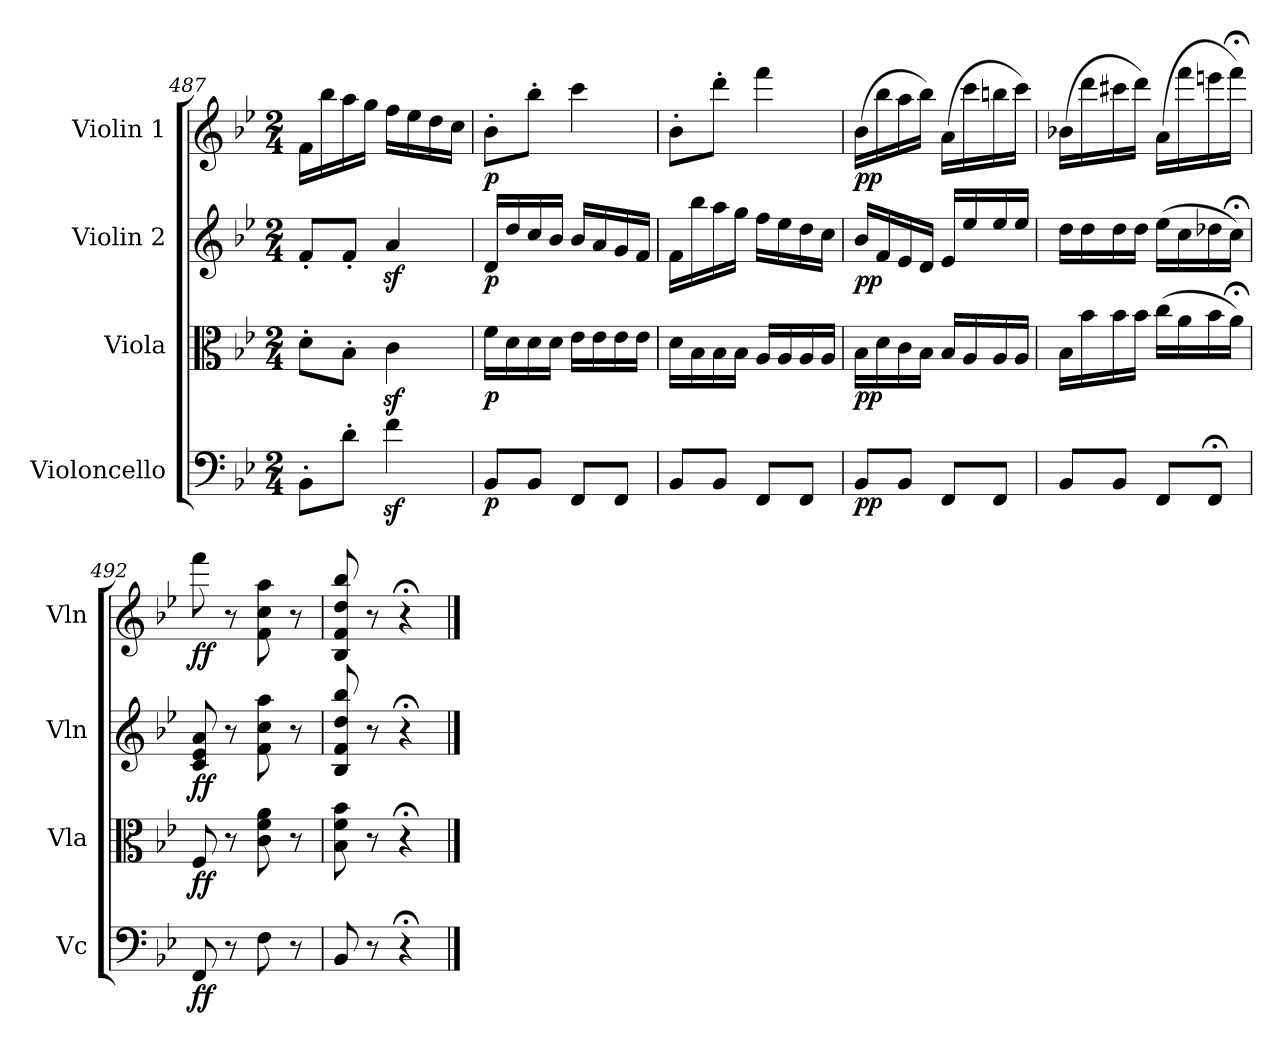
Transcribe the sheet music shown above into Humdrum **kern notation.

**kern	**dynam	**kern	**dynam	**kern	**dynam	**kern	**dynam
*part4	*part4	*part3	*part3	*part2	*part2	*part1	*part1
*staff4	*staff4	*staff3	*staff3	*staff2	*staff2	*staff1	*staff1
*I"Violoncello	*	*I"Viola	*	*I"Violin 2	*	*I"Violin 1	*
*I'Vc	*	*I'Vla	*	*I'Vln	*	*I'Vln	*
*clefF4	*	*clefC3	*	*clefG2	*	*clefG2	*
*k[b-e-]	*	*k[b-e-]	*	*k[b-e-]	*	*k[b-e-]	*
*M2/4	*	*M2/4	*	*M2/4	*	*M2/4	*
=487	=487	=487	=487	=487	=487	=487	=487
8BB-'\L	.	8d'\L	.	8f'/L	.	16f\LL	.
.	.	.	.	.	.	16bb-\	.
8d'\J	.	8B-'\J	.	8f'/J	.	16aa\	.
.	.	.	.	.	.	16gg\JJ	.
4fz<\	.	4cz<\	.	4az</	.	16ff\LL	.
.	.	.	.	.	.	16ee-\	.
.	.	.	.	.	.	16dd\	.
.	.	.	.	.	.	16cc\JJ	.
!!LO:LB:g=z
=488	=488	=488	=488	=488	=488	=488	=488
!	!LO:DY:b	!	!LO:DY:b	!	!LO:DY:b	!	!LO:DY:b
8BB-/L	p	16f\LL	p	16d/LL	p	8b-'\L	p
.	.	16d\	.	16dd/	.	.	.
8BB-/J	.	16d\	.	16cc/	.	8bb-'\J	.
.	.	16d\JJ	.	16b-/JJ	.	.	.
8FF/L	.	16e-\LL	.	16b-/LL	.	4ccc\	.
.	.	16e-\	.	16a/	.	.	.
8FF/J	.	16e-\	.	16g/	.	.	.
.	.	16e-\JJ	.	16f/JJ	.	.	.
!!LO:LB:g=z
=489	=489	=489	=489	=489	=489	=489	=489
!	!LO:DY:b	!	!	!	!	!	!
!	!LO:DY:n=1:b	!	!LO:DY:b	!	!	!	!
!	!	!	!LO:DY:n=1:b	!	!LO:DY:b	!	!
!	!	!	!	!	!LO:DY:n=1:b	!	!LO:DY:b
!	!	!	!	!	!	!	!LO:DY:n=1:b
8BB-/L	other-dynamics p	16d\LL	other-dynamics p	16f\LL	other-dynamics p	8b-'\L	other-dynamics p
.	.	16B-\	.	16bb-\	.	.	.
8BB-/J	.	16B-\	.	16aa\	.	8ddd'\J	.
.	.	16B-\JJ	.	16gg\JJ	.	.	.
8FF/L	.	16A/LL	.	16ff\LL	.	4fff\	.
.	.	16A/	.	16ee-\	.	.	.
8FF/J	.	16A/	.	16dd\	.	.	.
.	.	16A/JJ	.	16cc\JJ	.	.	.
=490	=490	=490	=490	=490	=490	=490	=490
!	!LO:DY:b	!	!LO:DY:b	!	!LO:DY:b	!	!LO:DY:b
8BB-/L	pp	16B-\LL	pp	16b-/LL	pp	(16b-\LL	pp
.	.	16d\	.	16f/	.	16bb-\	.
8BB-/J	.	16c\	.	16e-/	.	16aa\	.
.	.	16B-\JJ	.	16d/JJ	.	16bb-\JJ)	.
8FF/L	.	16B-/LL	.	16e-/LL	.	(16a\LL	.
.	.	16A/	.	16ee-/	.	16ccc\	.
8FF/J	.	16A/	.	16ee-/	.	16bbn\	.
.	.	16A/JJ	.	16ee-/JJ	.	16ccc\JJ)	.
=491	=491	=491	=491	=491	=491	=491	=491
8BB-/L	.	16B-\LL	.	16dd\LL	.	(16b-X\LL	.
.	.	16b-\	.	16dd\	.	16ddd\	.
8BB-/J	.	16b-\	.	16dd\	.	16ccc#X\	.
.	.	16b-\JJ	.	16dd\JJ	.	16ddd\JJ)	.
8FF/L	.	(16cc\LL	.	(16ee-\LL	.	(16a\LL	.
.	.	16a\	.	16cc\	.	16fff\	.
8FF;</J	.	16b-\	.	16dd-X\	.	16eeen\	.
.	.	16a;<\JJ)	.	16cc;<\JJ)	.	16fff;<\JJ)	.
=492	=492	=492	=492	=492	=492	=492	=492
!	!LO:DY:b	!	!LO:DY:b	!	!LO:DY:b	!	!LO:DY:b
8FF/	ff	8F/	ff	8c/ 8e-/ 8a/	ff	8fff\	ff
8r	.	8r	.	8r	.	8r	.
8F\	.	8c\ 8f\ 8a\	.	8f\ 8cc\ 8aa\	.	8f\ 8cc\ 8aa\	.
8r	.	8r	.	8r	.	8r	.
=493	=493	=493	=493	=493	=493	=493	=493
8BB-/	.	8B-\ 8f\ 8b-\	.	8B-/ 8f/ 8dd/ 8bb-/	.	8B-/ 8f/ 8dd/ 8bb-/	.
8r	.	8r	.	8r	.	8r	.
4r;<	.	4r;<	.	4r;<	.	4r;<	.
==	==	==	==	==	==	==	==
*-	*-	*-	*-	*-	*-	*-	*-
